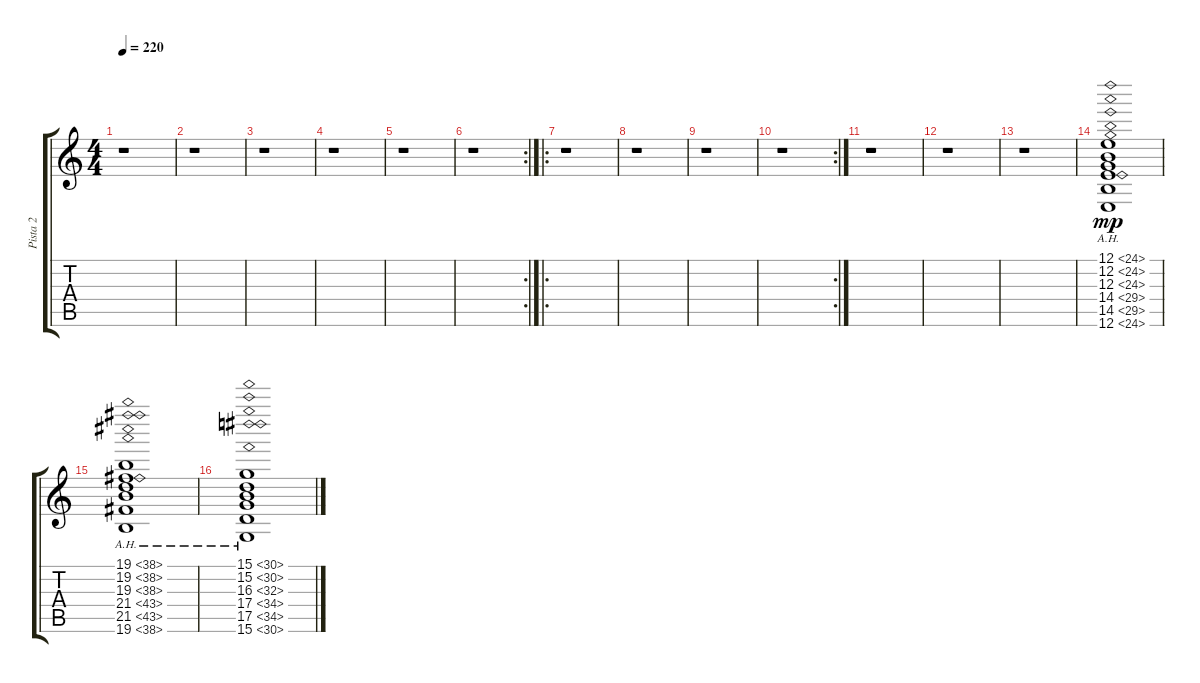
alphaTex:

\track ("Pista 2" "Pista 2") {instrument tubularbells}
\staff {score tabs}
\tuning (E4 B3 G3 D3 A2 E2) {hide}
\ts (4 4)
\tempo 220
\clef g2
\ks c
r.1{dy f} |
r.1 |
r.1 |
r.1 |
r.1 |
\rc 2
r.1 |
\ro
r.1 |
r.1 |
r.1 |
\rc 2
r.1 |
r.1 |
r.1 |
r.1 |
(12.1{ah 12} 12.2{ah 12} 12.3{ah 12} 14.4{ah 15} 14.5{ah 15} 12.6{ah 12}).1{dy mp} |
(19.1{ah 19} 19.2{ah 19} 19.3{ah 19} 21.4{ah 22} 21.5{ah 22} 19.6{ah 19}).1 |
(15.1{ah 15} 15.2{ah 15} 16.3{ah 16} 17.4{ah 17} 17.5{ah 17} 15.6{ah 15}).1
